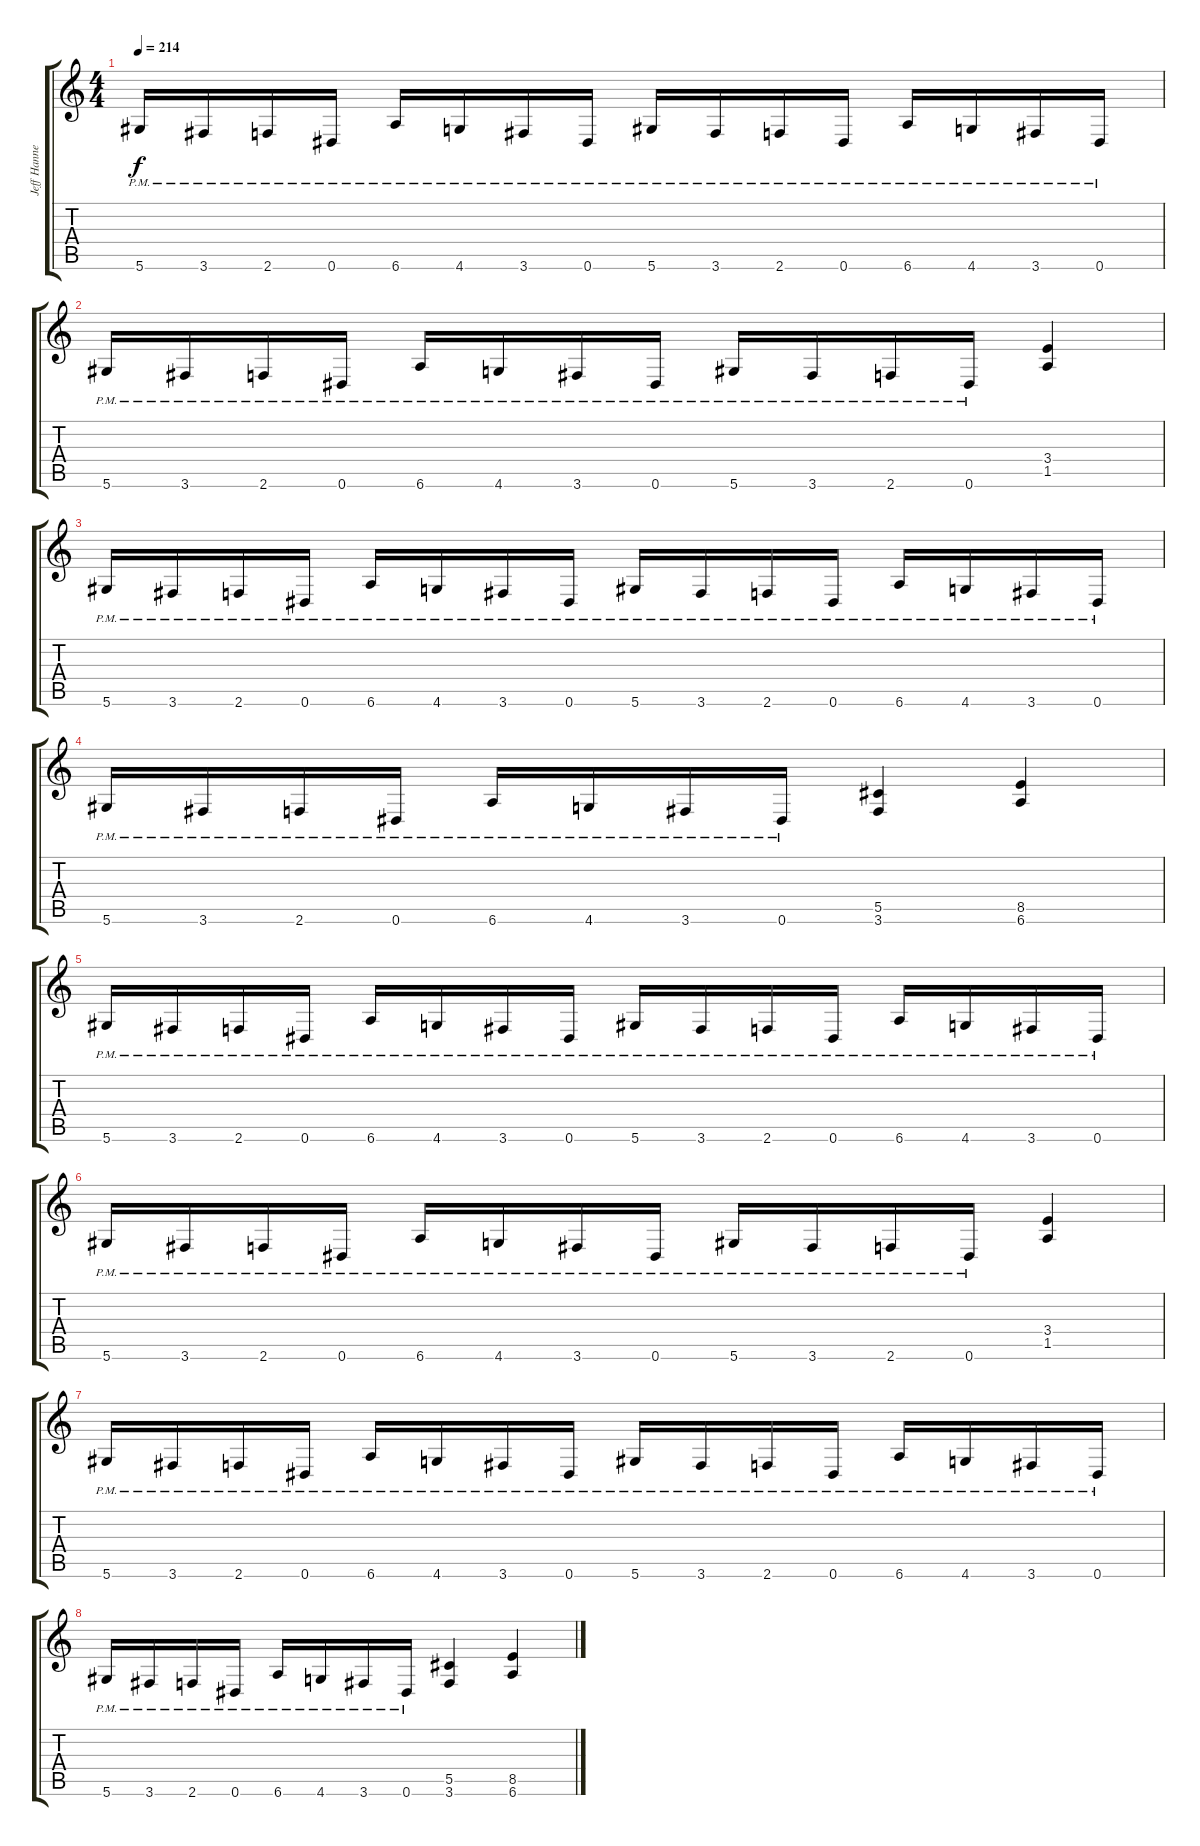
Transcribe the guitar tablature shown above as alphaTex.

\track ("Jeff Hanneman" "Jeff Hanne") {instrument distortionguitar}
\staff {score tabs}
\tuning (Eb4 Bb3 Gb3 Db3 Ab2 Eb2) {hide}
\ts (4 4)
\tempo 214
\clef g2
\ks c
5.6{pm}.16{dy f} 3.6{pm}.16 2.6{pm}.16 0.6{pm}.16 6.6{pm}.16 4.6{pm}.16 3.6{pm}.16 0.6{pm}.16 5.6{pm}.16 3.6{pm}.16 2.6{pm}.16 0.6{pm}.16 6.6{pm}.16 4.6{pm}.16 3.6{pm}.16 0.6{pm}.16 |
5.6{pm}.16 3.6{pm}.16 2.6{pm}.16 0.6{pm}.16 6.6{pm}.16 4.6{pm}.16 3.6{pm}.16 0.6{pm}.16 5.6{pm}.16 3.6{pm}.16 2.6{pm}.16 0.6{pm}.16 (3.4 1.5).4 |
5.6{pm}.16 3.6{pm}.16 2.6{pm}.16 0.6{pm}.16 6.6{pm}.16 4.6{pm}.16 3.6{pm}.16 0.6{pm}.16 5.6{pm}.16 3.6{pm}.16 2.6{pm}.16 0.6{pm}.16 6.6{pm}.16 4.6{pm}.16 3.6{pm}.16 0.6{pm}.16 |
5.6{pm}.16 3.6{pm}.16 2.6{pm}.16 0.6{pm}.16 6.6{pm}.16 4.6{pm}.16 3.6{pm}.16 0.6{pm}.16 (5.5 3.6).4 (8.5 6.6).4 |
5.6{pm}.16 3.6{pm}.16 2.6{pm}.16 0.6{pm}.16 6.6{pm}.16 4.6{pm}.16 3.6{pm}.16 0.6{pm}.16 5.6{pm}.16 3.6{pm}.16 2.6{pm}.16 0.6{pm}.16 6.6{pm}.16 4.6{pm}.16 3.6{pm}.16 0.6{pm}.16 |
5.6{pm}.16 3.6{pm}.16 2.6{pm}.16 0.6{pm}.16 6.6{pm}.16 4.6{pm}.16 3.6{pm}.16 0.6{pm}.16 5.6{pm}.16 3.6{pm}.16 2.6{pm}.16 0.6{pm}.16 (3.4 1.5).4 |
5.6{pm}.16 3.6{pm}.16 2.6{pm}.16 0.6{pm}.16 6.6{pm}.16 4.6{pm}.16 3.6{pm}.16 0.6{pm}.16 5.6{pm}.16 3.6{pm}.16 2.6{pm}.16 0.6{pm}.16 6.6{pm}.16 4.6{pm}.16 3.6{pm}.16 0.6{pm}.16 |
5.6{pm}.16 3.6{pm}.16 2.6{pm}.16 0.6{pm}.16 6.6{pm}.16 4.6{pm}.16 3.6{pm}.16 0.6{pm}.16 (5.5 3.6).4 (8.5 6.6).4
